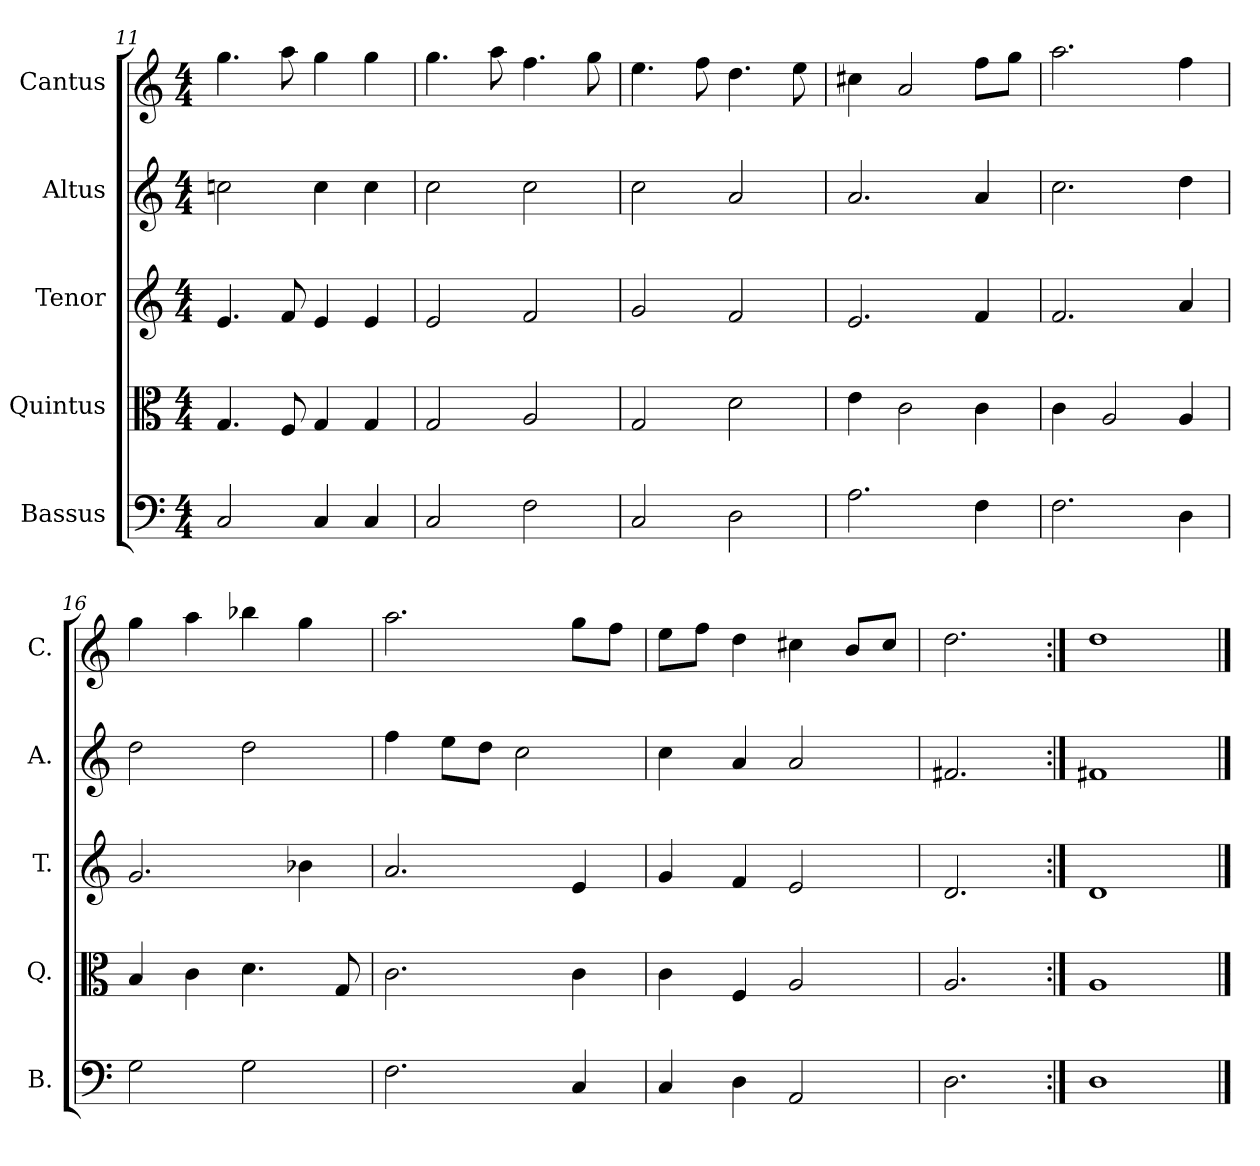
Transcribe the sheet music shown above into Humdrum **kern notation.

**kern	**kern	**kern	**kern	**kern
*part5	*part4	*part3	*part2	*part1
*staff5	*staff4	*staff3	*staff2	*staff1
*I"Bassus	*I"Quintus	*I"Tenor	*I"Altus	*I"Cantus
*I'B.	*I'Q.	*I'T.	*I'A.	*I'C.
*clefF4	*clefC3	*clefG2	*clefG2	*clefG2
*k[]	*k[]	*k[]	*k[]	*k[]
*C:	*C:	*C:	*C:	*C:
*M4/4	*M4/4	*M4/4	*M4/4	*M4/4
=11	=11	=11	=11	=11
2C/	4.G/	4.e/	2ccn\	4.gg\
.	8F/	8f/	.	8aa\
4C/	4G/	4e/	4cc\	4gg\
4C/	4G/	4e/	4cc\	4gg\
=12	=12	=12	=12	=12
2C/	2G/	2e/	2cc\	4.gg\
.	.	.	.	8aa\
2F\	2A/	2f/	2cc\	4.ff\
.	.	.	.	8gg\
!!LO:PB:g=z
=13	=13	=13	=13	=13
2C/	2G/	2g/	2cc\	4.ee\
.	.	.	.	8ff\
2D\	2d\	2f/	2a/	4.dd\
.	.	.	.	8ee\
=14	=14	=14	=14	=14
2.A\	4e\	2.e/	2.a/	4cc#X\
.	2c\	.	.	2a/
4F\	4c\	4f/	4a/	8ff\L
.	.	.	.	8gg\J
=15	=15	=15	=15	=15
2.F\	4c\	2.f/	2.cc\	2.aa\
.	2A/	.	.	.
4D\	4A/	4a/	4dd\	4ff\
=16	=16	=16	=16	=16
2G\	4B/	2.g/	2dd\	4gg\
.	4c\	.	.	4aa\
2G\	4.d\	.	2dd\	4bb-X\
.	.	4b-X\	.	4gg\
.	8G/	.	.	.
!!LO:PB:g=z
=17	=17	=17	=17	=17
2.F\	2.c\	2.a/	4ff\	2.aa\
.	.	.	8ee\L	.
.	.	.	8dd\J	.
.	.	.	2cc\	.
4C/	4c\	4e/	.	8gg\L
.	.	.	.	8ff\J
=18	=18	=18	=18	=18
4C/	4c\	4g/	4cc\	8ee\L
.	.	.	.	8ff\J
4D\	4F/	4f/	4a/	4dd\
2AA/	2A/	2e/	2a/	4cc#X\
.	.	.	.	8b/L
.	.	.	.	8cc#/J
=19	=19	=19	=19	=19
2.D\	2.A/	2.d/	2.f#X/	2.dd\
=20:|!	=20:|!	=20:|!	=20:|!	=20:|!
1D\	1A/	1d/	1f#X/	1dd\
==	==	==	==	==
*-	*-	*-	*-	*-
